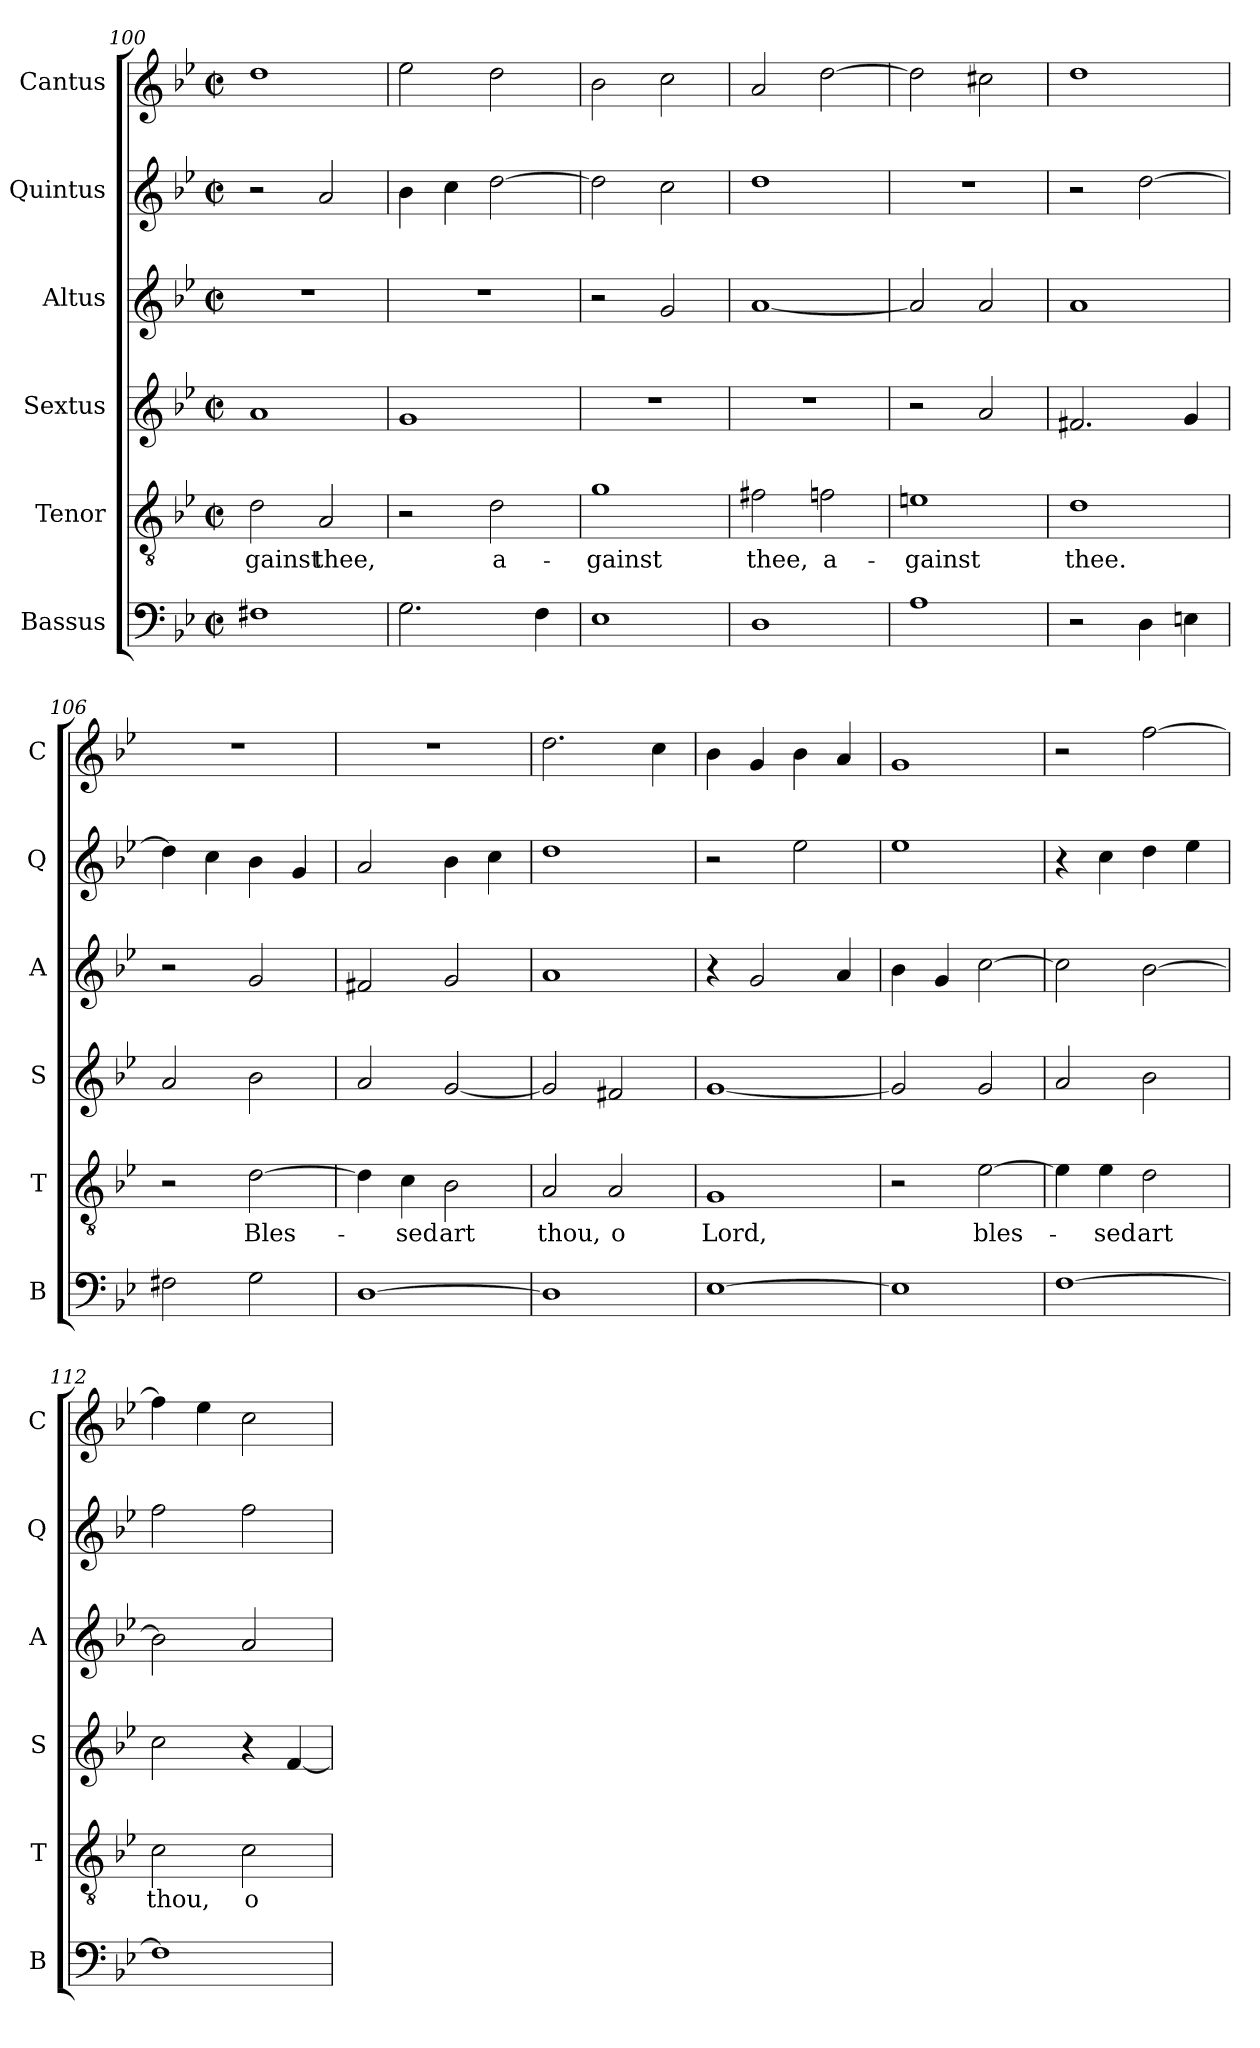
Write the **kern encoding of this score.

**kern	**kern	**text	**kern	**kern	**kern	**kern
*part6	*part5	*part5	*part4	*part3	*part2	*part1
*staff6	*staff5	*staff5	*staff4	*staff3	*staff2	*staff1
*I"Bassus	*I"Tenor	*	*I"Sextus	*I"Altus	*I"Quintus	*I"Cantus
*I'B	*I'T	*	*I'S	*I'A	*I'Q	*I'C
!!LO:LB:g=z
*clefF4	*clefGv2	*	*clefG2	*clefG2	*clefG2	*clefG2
*k[b-e-]	*k[b-e-]	*	*k[b-e-]	*k[b-e-]	*k[b-e-]	*k[b-e-]
*B-:	*B-:	*	*B-:	*B-:	*B-:	*B-:
*M2/2	*M2/2	*	*M2/2	*M2/2	*M2/2	*M2/2
*met(c|)	*met(c|)	*	*met(c|)	*met(c|)	*met(c|)	*met(c|)
=100	=100	=100	=100	=100	=100	=100
!	!	!LO:LY:b	!	!	!	!
1F#X	2d\	-gainst	1a	1r	2r	1dd
!	!	!LO:LY:b	!	!	!	!
.	2A/	thee,	.	.	2a/	.
=101	=101	=101	=101	=101	=101	=101
2.G\	2r	.	1g	1r	4b-\	2ee-\
.	.	.	.	.	4cc\	.
!	!	!LO:LY:b	!	!	!	!
.	2d\	a-	.	.	[2dd\	2dd\
4F\	.	.	.	.	.	.
=102	=102	=102	=102	=102	=102	=102
!	!	!LO:LY:b	!	!	!	!
1E-	1g	-gainst	1r	2r	2dd\]	2b-\
.	.	.	.	2g/	2cc\	2cc\
=103	=103	=103	=103	=103	=103	=103
!	!	!LO:LY:b	!	!	!	!
1D	2f#X\	thee,	1r	[1a	1dd	2a/
!	!	!LO:LY:b	!	!	!	!
.	2fn\	a-	.	.	.	[2dd\
=104	=104	=104	=104	=104	=104	=104
!	!	!LO:LY:b	!	!	!	!
1A	1en	-gainst	2r	2a/]	1r	2dd\]
.	.	.	2a/	2a/	.	2cc#X\
=105	=105	=105	=105	=105	=105	=105
!	!	!LO:LY:b	!	!	!	!
2r	1d	thee.	2.f#X/	1a	2r	1dd
4D\	.	.	.	.	[2dd\	.
4En\	.	.	4g/	.	.	.
=106	=106	=106	=106	=106	=106	=106
2F#X\	2r	.	2a/	2r	4dd\]	1r
.	.	.	.	.	4cc\	.
!	!	!LO:LY:b	!	!	!	!
2G\	[2d\	Bles-	2b-\	2g/	4b-\	.
.	.	.	.	.	4g/	.
=107	=107	=107	=107	=107	=107	=107
[1D	4d\]	.	2a/	2f#X/	2a/	1r
!	!	!LO:LY:b	!	!	!	!
.	4c\	-sed	.	.	.	.
!	!	!LO:LY:b	!	!	!	!
.	2B-\	art	[2g/	2g/	4b-\	.
.	.	.	.	.	4cc\	.
!!LO:PB:g=z
=108	=108	=108	=108	=108	=108	=108
!	!	!LO:LY:b	!	!	!	!
1D]	2A/	thou,	2g/]	1a	1dd	2.dd\
!	!	!LO:LY:b	!	!	!	!
.	2A/	o	2f#X/	.	.	.
.	.	.	.	.	.	4cc\
=109	=109	=109	=109	=109	=109	=109
!	!	!LO:LY:b	!	!	!	!
[1E-	1G	Lord,	[1g	4r	2r	4b-\
.	.	.	.	2g/	.	4g/
.	.	.	.	.	2ee-\	4b-\
.	.	.	.	4a/	.	4a/
=110	=110	=110	=110	=110	=110	=110
1E-]	2r	.	2g/]	4b-\	1ee-	1g
.	.	.	.	4g/	.	.
!	!	!LO:LY:b	!	!	!	!
.	[2e-\	bles-	2g/	[2cc\	.	.
=111	=111	=111	=111	=111	=111	=111
[1F	4e-\]	.	2a/	2cc\]	4r	2r
!	!	!LO:LY:b	!	!	!	!
.	4e-\	-sed	.	.	4cc\	.
!	!	!LO:LY:b	!	!	!	!
.	2d\	art	2b-\	[2b-\	4dd\	[2ff\
.	.	.	.	.	4ee-\	.
=112	=112	=112	=112	=112	=112	=112
!	!	!LO:LY:b	!	!	!	!
1F]	2c\	thou,	2cc\	2b-\]	2ff\	4ff\]
.	.	.	.	.	.	4ee-\
!	!	!LO:LY:b	!	!	!	!
.	2c\	o	4r	2a/	2ff\	2cc\
.	.	.	[4f/	.	.	.
=	=	=	=	=	=	=
*-	*-	*-	*-	*-	*-	*-
